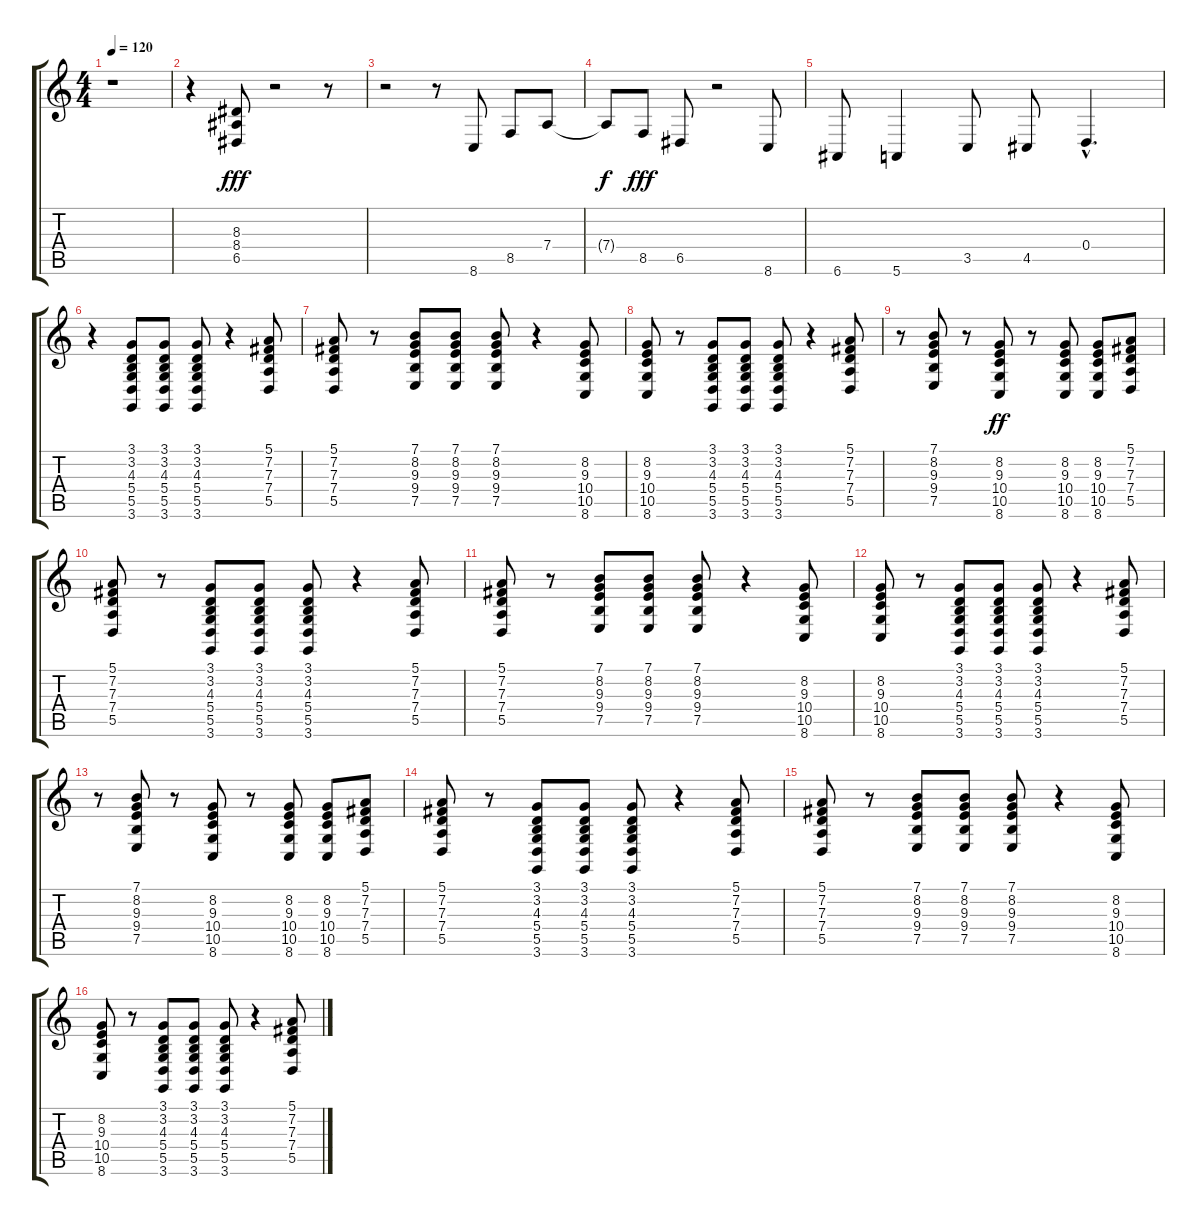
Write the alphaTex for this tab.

\track "" {instrument harpsichord}
\staff {score tabs}
\tuning (E4 B3 G3 D3 A2 E2) {hide}
\ts (4 4)
\tempo 120
\clef g2
\ks c
r.1{dy f} |
r.4 (8.3 8.4 6.5).8{dy fff} r.2 r.8 |
r.2 r.8 8.6.8 8.5.8 7.4.8 |
7.4{t}.8{dy f} 8.5.8{dy fff} 6.5.8 r.2 8.6.8 |
6.6.8 5.6.4 3.5.8 4.5.8 0.4{hac}.4{d} |
r.4 (3.1 3.2 4.3 5.4 5.5 3.6).8 (3.1 3.2 4.3 5.4 5.5 3.6).8 (3.1 3.2 4.3 5.4 5.5 3.6).8 r.4 (5.1 7.2 7.3 7.4 5.5).8 |
(5.1 7.2 7.3 7.4 5.5).8 r.8 (7.1 8.2 9.3 9.4 7.5).8 (7.1 8.2 9.3 9.4 7.5).8 (7.1 8.2 9.3 9.4 7.5).8 r.4 (8.2 9.3 10.4 10.5 8.6).8 |
(8.2 9.3 10.4 10.5 8.6).8 r.8 (3.1 3.2 4.3 5.4 5.5 3.6).8 (3.1 3.2 4.3 5.4 5.5 3.6).8 (3.1 3.2 4.3 5.4 5.5 3.6).8 r.4 (5.1 7.2 7.3 7.4 5.5).8 |
r.8 (7.1 8.2 9.3 9.4 7.5).8 r.8 (8.2 9.3 10.4 10.5 8.6).8{dy ff} r.8 (8.2 9.3 10.4 10.5 8.6).8 (8.2 9.3 10.4 10.5 8.6).8 (5.1 7.2 7.3 7.4 5.5).8 |
(5.1 7.2 7.3 7.4 5.5).8 r.8 (3.1 3.2 4.3 5.4 5.5 3.6).8 (3.1 3.2 4.3 5.4 5.5 3.6).8 (3.1 3.2 4.3 5.4 5.5 3.6).8 r.4 (5.1 7.2 7.3 7.4 5.5).8 |
(5.1 7.2 7.3 7.4 5.5).8 r.8 (7.1 8.2 9.3 9.4 7.5).8 (7.1 8.2 9.3 9.4 7.5).8 (7.1 8.2 9.3 9.4 7.5).8 r.4 (8.2 9.3 10.4 10.5 8.6).8 |
(8.2 9.3 10.4 10.5 8.6).8 r.8 (3.1 3.2 4.3 5.4 5.5 3.6).8 (3.1 3.2 4.3 5.4 5.5 3.6).8 (3.1 3.2 4.3 5.4 5.5 3.6).8 r.4 (5.1 7.2 7.3 7.4 5.5).8 |
r.8 (7.1 8.2 9.3 9.4 7.5).8 r.8 (8.2 9.3 10.4 10.5 8.6).8 r.8 (8.2 9.3 10.4 10.5 8.6).8 (8.2 9.3 10.4 10.5 8.6).8 (5.1 7.2 7.3 7.4 5.5).8 |
(5.1 7.2 7.3 7.4 5.5).8 r.8 (3.1 3.2 4.3 5.4 5.5 3.6).8 (3.1 3.2 4.3 5.4 5.5 3.6).8 (3.1 3.2 4.3 5.4 5.5 3.6).8 r.4 (5.1 7.2 7.3 7.4 5.5).8 |
(5.1 7.2 7.3 7.4 5.5).8 r.8 (7.1 8.2 9.3 9.4 7.5).8 (7.1 8.2 9.3 9.4 7.5).8 (7.1 8.2 9.3 9.4 7.5).8 r.4 (8.2 9.3 10.4 10.5 8.6).8 |
(8.2 9.3 10.4 10.5 8.6).8 r.8 (3.1 3.2 4.3 5.4 5.5 3.6).8 (3.1 3.2 4.3 5.4 5.5 3.6).8 (3.1 3.2 4.3 5.4 5.5 3.6).8 r.4 (5.1 7.2 7.3 7.4 5.5).8
